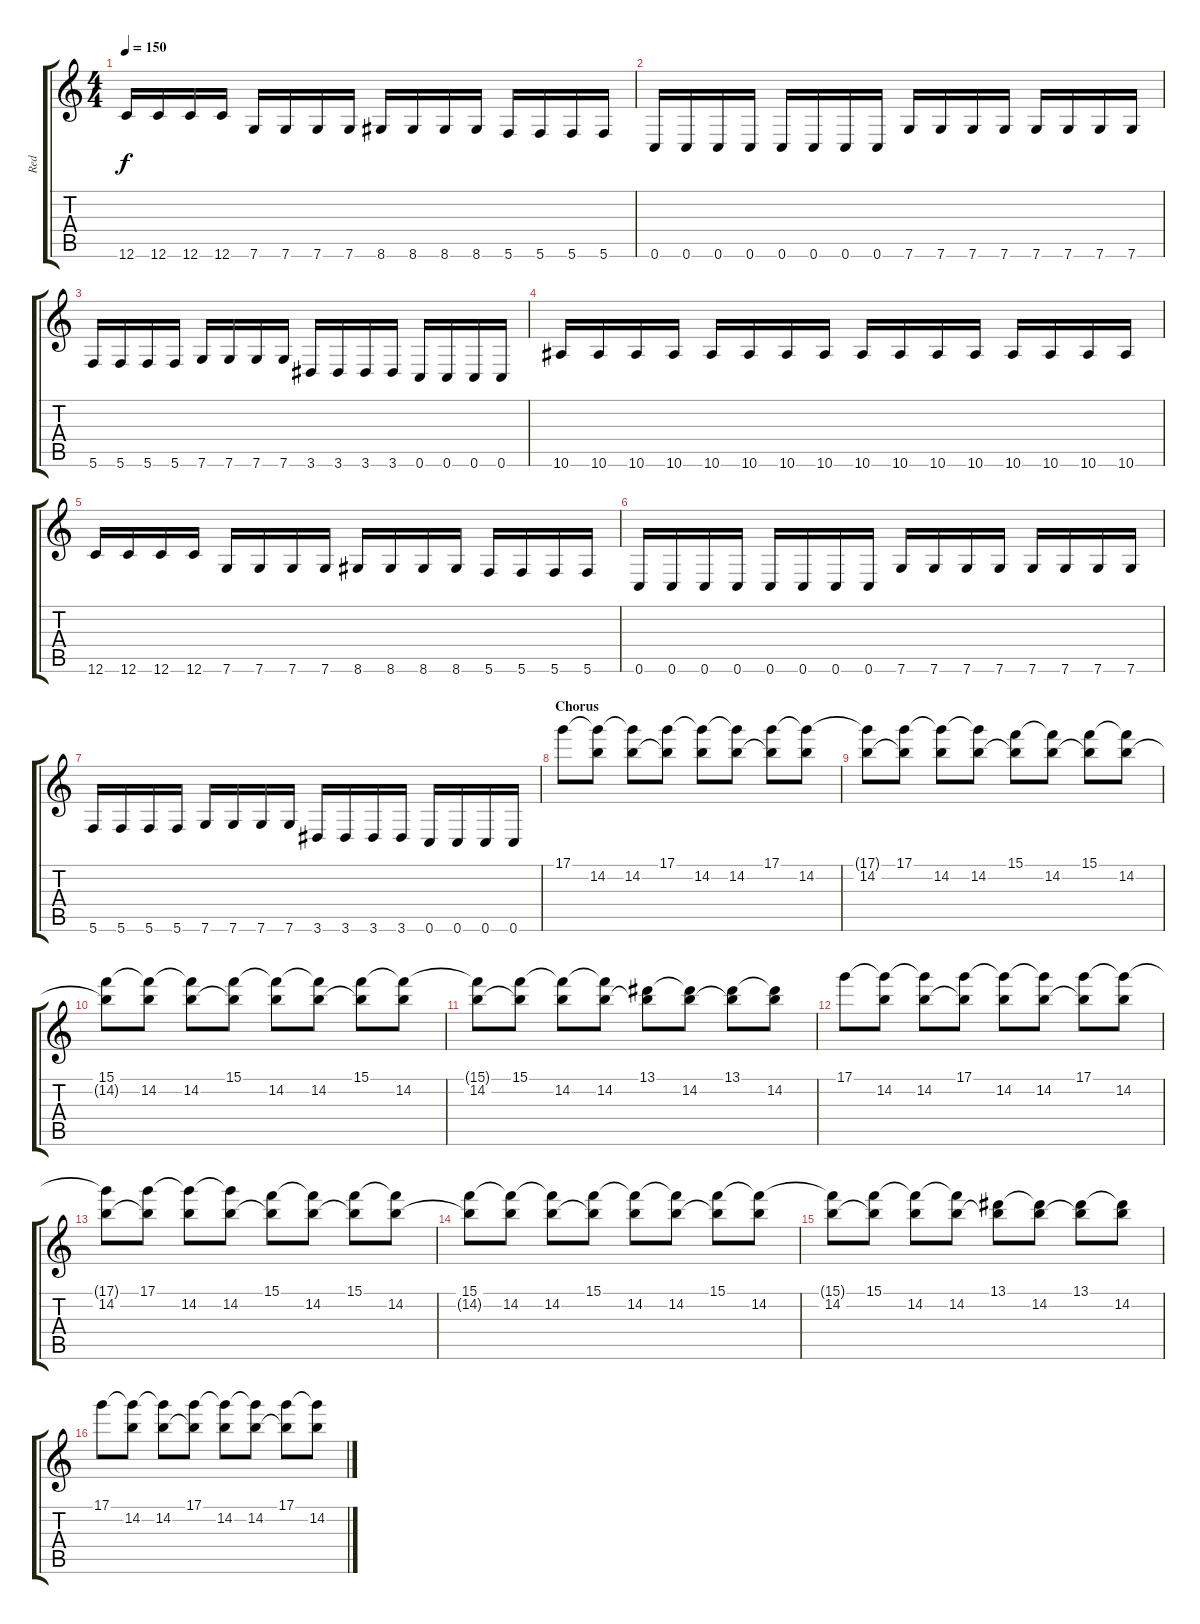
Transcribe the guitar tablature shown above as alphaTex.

\track ("Red" "Red") {instrument distortionguitar}
\staff {score tabs}
\tuning (D4 A3 F3 C3 G2 C2) {hide}
\ts (4 4)
\tempo 150
\clef g2
\ks c
12.6.16{dy f} 12.6.16 12.6.16 12.6.16 7.6.16 7.6.16 7.6.16 7.6.16 8.6.16 8.6.16 8.6.16 8.6.16 5.6.16 5.6.16 5.6.16 5.6.16 |
0.6.16 0.6.16 0.6.16 0.6.16 0.6.16 0.6.16 0.6.16 0.6.16 7.6.16 7.6.16 7.6.16 7.6.16 7.6.16 7.6.16 7.6.16 7.6.16 |
5.6.16 5.6.16 5.6.16 5.6.16 7.6.16 7.6.16 7.6.16 7.6.16 3.6.16 3.6.16 3.6.16 3.6.16 0.6.16 0.6.16 0.6.16 0.6.16 |
10.6.16 10.6.16 10.6.16 10.6.16 10.6.16 10.6.16 10.6.16 10.6.16 10.6.16 10.6.16 10.6.16 10.6.16 10.6.16 10.6.16 10.6.16 10.6.16 |
12.6.16 12.6.16 12.6.16 12.6.16 7.6.16 7.6.16 7.6.16 7.6.16 8.6.16 8.6.16 8.6.16 8.6.16 5.6.16 5.6.16 5.6.16 5.6.16 |
0.6.16 0.6.16 0.6.16 0.6.16 0.6.16 0.6.16 0.6.16 0.6.16 7.6.16 7.6.16 7.6.16 7.6.16 7.6.16 7.6.16 7.6.16 7.6.16 |
5.6.16 5.6.16 5.6.16 5.6.16 7.6.16 7.6.16 7.6.16 7.6.16 3.6.16 3.6.16 3.6.16 3.6.16 0.6.16 0.6.16 0.6.16 0.6.16 |
\section ("" "Chorus")
17.1.8 (17.1{t} 14.2).8 (17.1{t} 14.2).8 (17.1 14.2{t}).8 (17.1{t} 14.2).8 (17.1{t} 14.2).8 (17.1 14.2{t}).8 (17.1{t} 14.2).8 |
(17.1{t} 14.2).8 (17.1 14.2{t}).8 (17.1{t} 14.2).8 (17.1{t} 14.2).8 (15.1 14.2{t}).8 (15.1{t} 14.2).8 (15.1 14.2{t}).8 (15.1{t} 14.2).8 |
(15.1 14.2{t}).8 (15.1{t} 14.2).8 (15.1{t} 14.2).8 (15.1 14.2{t}).8 (15.1{t} 14.2).8 (15.1{t} 14.2).8 (15.1 14.2{t}).8 (15.1{t} 14.2).8 |
(15.1{t} 14.2).8 (15.1 14.2{t}).8 (15.1{t} 14.2).8 (15.1{t} 14.2).8 (13.1 14.2{t}).8 (13.1{t} 14.2).8 (13.1 14.2{t}).8 (13.1{t} 14.2).8 |
17.1.8 (17.1{t} 14.2).8 (17.1{t} 14.2).8 (17.1 14.2{t}).8 (17.1{t} 14.2).8 (17.1{t} 14.2).8 (17.1 14.2{t}).8 (17.1{t} 14.2).8 |
(17.1{t} 14.2).8 (17.1 14.2{t}).8 (17.1{t} 14.2).8 (17.1{t} 14.2).8 (15.1 14.2{t}).8 (15.1{t} 14.2).8 (15.1 14.2{t}).8 (15.1{t} 14.2).8 |
(15.1 14.2{t}).8 (15.1{t} 14.2).8 (15.1{t} 14.2).8 (15.1 14.2{t}).8 (15.1{t} 14.2).8 (15.1{t} 14.2).8 (15.1 14.2{t}).8 (15.1{t} 14.2).8 |
(15.1{t} 14.2).8 (15.1 14.2{t}).8 (15.1{t} 14.2).8 (15.1{t} 14.2).8 (13.1 14.2{t}).8 (13.1{t} 14.2).8 (13.1 14.2{t}).8 (13.1{t} 14.2).8 |
17.1.8 (17.1{t} 14.2).8 (17.1{t} 14.2).8 (17.1 14.2{t}).8 (17.1{t} 14.2).8 (17.1{t} 14.2).8 (17.1 14.2{t}).8 (17.1{t} 14.2).8
